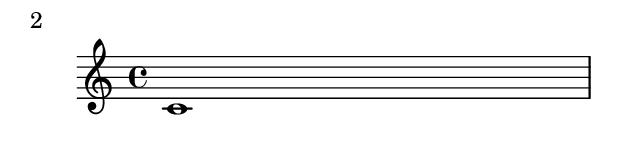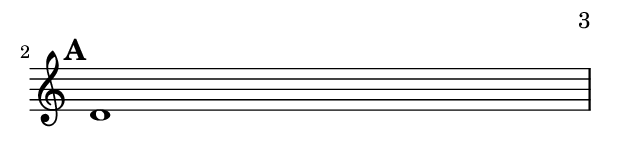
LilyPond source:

%% Generated by lilypond-book
%% Options: [exampleindent=10.16\mm,indent=0\mm,line-width=160\mm,paper-height=845.047\pt,paper-width=597.508\pt,papersize='(cons (* 597.508 pt) (* 845.047 pt))]
\include "lilypond-book-preamble.ly"


% ****************************************************************
% Start cut-&-pastable-section
% ****************************************************************

#(ly:set-option 'eps-box-padding 3.000000)



\paper {
  #(set-paper-size '(cons (* 597.508 pt) (* 845.047 pt)))
  indent = 0\mm
  line-width = 160\mm
  % offset the left padding, also add 1mm as lilypond creates cropped
  % images with a little space on the right
  line-width = #(- line-width (* mm  3.000000) (* mm 1))
}

\layout {
  
}




% ****************************************************************
% ly snippet:
% ****************************************************************
\sourcefilename "/lilypond-2.25.15/input/regression/toc.ly"
\sourcefileline 0
\version "2.23.14"

\header {
  texidoc = "A table of contents is included using
@code{\\markuplist \\table-of-contents}. The toc items are added with
the @code{\\tocItem} command. In the PDF backend, the toc items are linked
to the corresponding pages."
}

#(set-default-paper-size "a6")

\book {
  \markuplist \table-of-contents
  \pageBreak

  \tocItem \markup "The first score"
  \score {
    {
      \tocItem \markup "(score begins here)"
      c'1 \pageBreak
      \mark \default \tocItem \markup "Mark A"
      d'
    }
  }
  \pageBreak
  \tocItem \markup "The second score"
  \score {
    { e' }
    \header { piece = "Second score" }
  }
}



% ****************************************************************
% end ly snippet
% ****************************************************************
